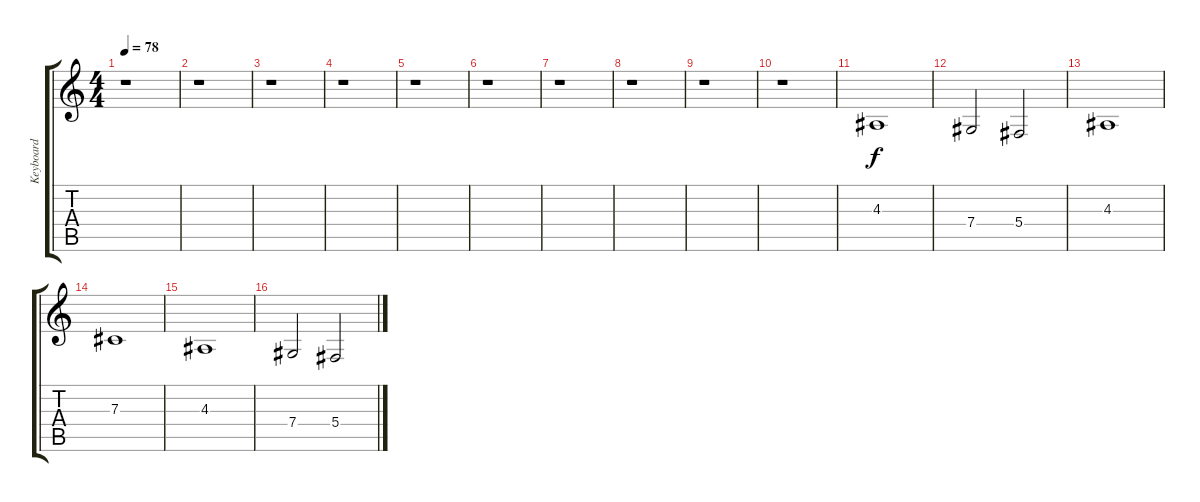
\track ("Keyboard" "Keyboard") {instrument pad4choir}
\staff {score tabs}
\tuning (Eb4 Bb3 Gb3 Db3 Ab2 C2) {hide}
\ts (4 4)
\tempo 78
\clef g2
\ks c
r.1{dy f} |
r.1 |
r.1 |
r.1 |
r.1 |
r.1 |
r.1 |
r.1 |
r.1 |
r.1 |
4.3.1 |
7.4.2 5.4.2 |
4.3.1 |
7.3.1 |
4.3.1 |
7.4.2 5.4.2
